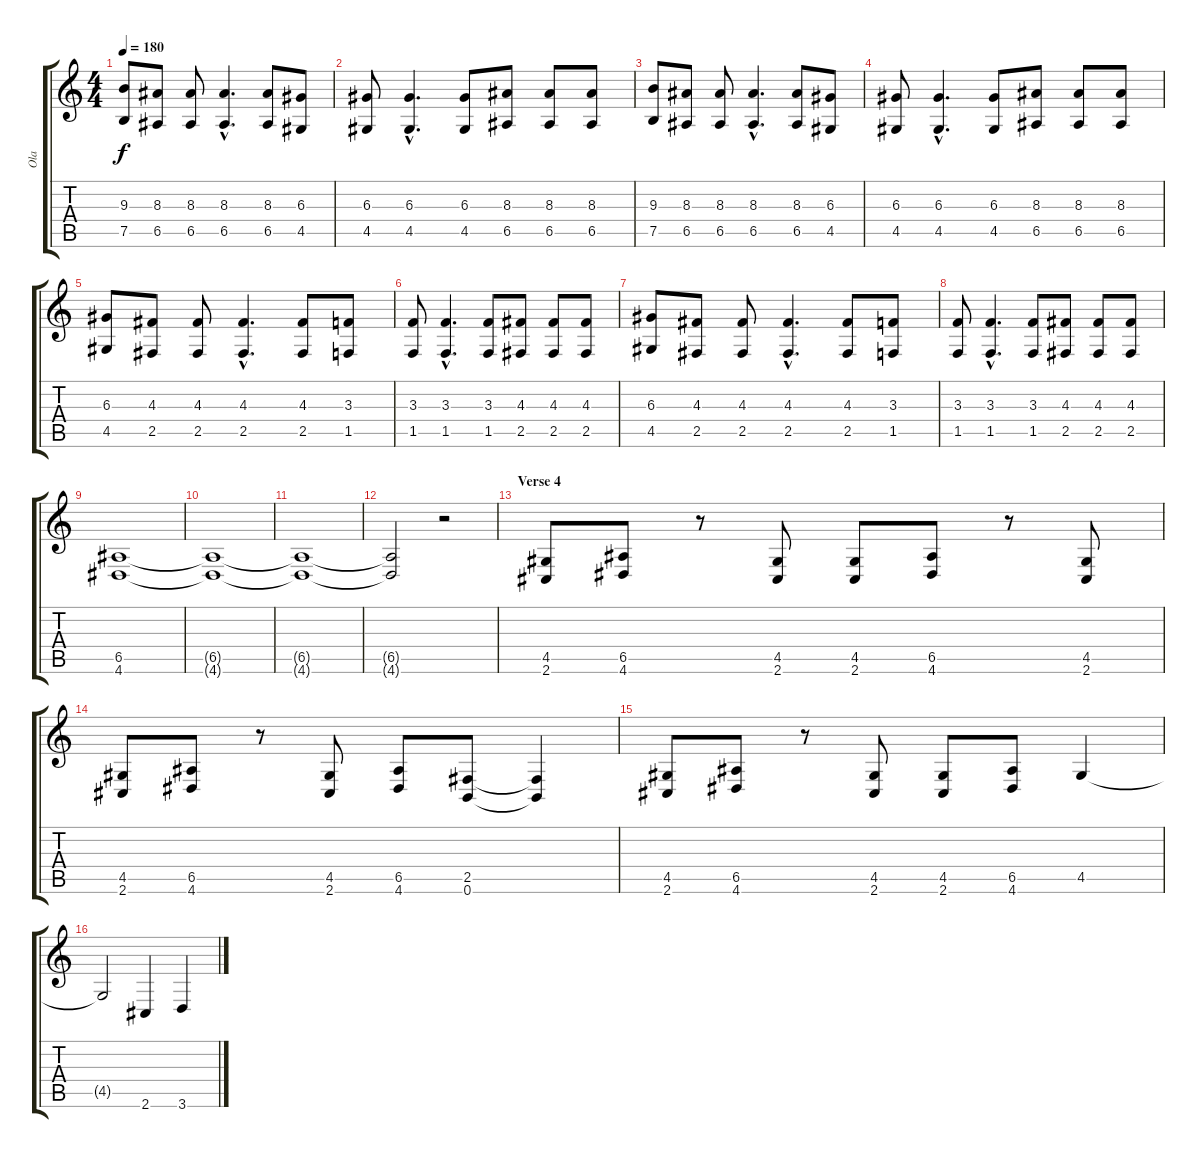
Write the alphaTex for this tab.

\track ("Ola" "Ola") {instrument distortionguitar}
\staff {score tabs}
\tuning (B3 Gb3 D3 A2 E2 B1) {hide}
\ts (4 4)
\tempo 180
\clef g2
\ks c
(9.3 7.5).8{dy f} (8.3 6.5).8 (8.3 6.5).8 (8.3{hac} 6.5{hac}).4{d} (8.3 6.5).8 (6.3 4.5).8 |
(6.3 4.5).8 (6.3{hac} 4.5{hac}).4{d} (6.3 4.5).8 (8.3 6.5).8 (8.3 6.5).8 (8.3 6.5).8 |
(9.3 7.5).8 (8.3 6.5).8 (8.3 6.5).8 (8.3{hac} 6.5{hac}).4{d} (8.3 6.5).8 (6.3 4.5).8 |
(6.3 4.5).8 (6.3{hac} 4.5{hac}).4{d} (6.3 4.5).8 (8.3 6.5).8 (8.3 6.5).8 (8.3 6.5).8 |
(6.3 4.5).8 (4.3 2.5).8 (4.3 2.5).8 (4.3{hac} 2.5{hac}).4{d} (4.3 2.5).8 (3.3 1.5).8 |
(3.3 1.5).8 (3.3{hac} 1.5{hac}).4{d} (3.3 1.5).8 (4.3 2.5).8 (4.3 2.5).8 (4.3 2.5).8 |
(6.3 4.5).8 (4.3 2.5).8 (4.3 2.5).8 (4.3{hac} 2.5{hac}).4{d} (4.3 2.5).8 (3.3 1.5).8 |
(3.3 1.5).8 (3.3{hac} 1.5{hac}).4{d} (3.3 1.5).8 (4.3 2.5).8 (4.3 2.5).8 (4.3 2.5).8 |
(6.5 4.6).1 |
(6.5{t} 4.6{t}).1 |
(6.5{t} 4.6{t}).1 |
(6.5{t} 4.6{t}).2 r.2 |
\section ("" "Verse 4")
(4.5 2.6).8 (6.5 4.6).8 r.8 (4.5 2.6).8 (4.5 2.6).8 (6.5 4.6).8 r.8 (4.5 2.6).8 |
(4.5 2.6).8 (6.5 4.6).8 r.8 (4.5 2.6).8 (6.5 4.6).8 (2.5 0.6).8 (2.5{t} 0.6{t}).4 |
(4.5 2.6).8 (6.5 4.6).8 r.8 (4.5 2.6).8 (4.5 2.6).8 (6.5 4.6).8 4.5.4 |
4.5{t}.2 2.6.4 3.6.4
